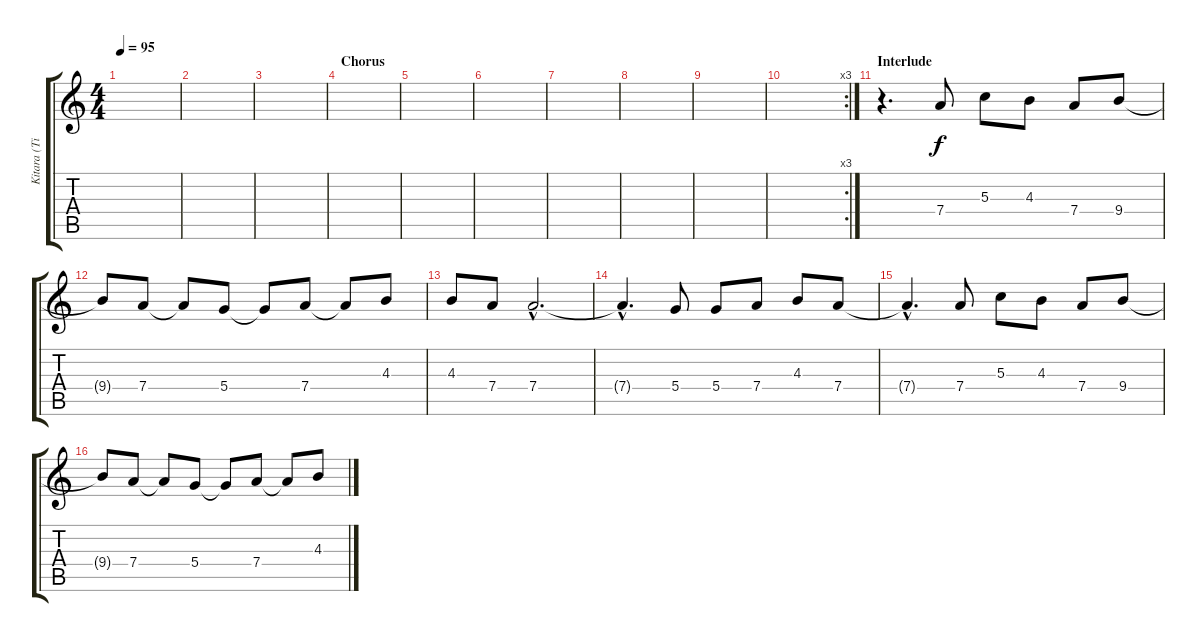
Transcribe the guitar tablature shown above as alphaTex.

\track ("Kitara (Timo Rautiainen)" "Kitara (Ti") {instrument distortionguitar}
\staff {score tabs}
\tuning (E4 B3 G3 D3 A2 E2) {hide}
\ts (4 4)
\tempo 95
\clef g2
\ks c
|
|
|
\section ("" "Chorus")
|
|
|
|
|
|
\rc 3
|
\section ("" "Interlude")
r.4{d} 7.4.8 5.3.8 4.3.8 7.4.8 9.4.8 |
9.4{t}.8 7.4.8 7.4{t}.8 5.4.8 5.4{t}.8 7.4.8 7.4{t}.8 4.3.8 |
4.3.8 7.4.8 7.4{hac}.2{d} |
7.4{hac t}.4{d} 5.4.8 5.4.8 7.4.8 4.3.8 7.4.8 |
7.4{hac t}.4{d} 7.4.8 5.3.8 4.3.8 7.4.8 9.4.8 |
9.4{t}.8 7.4.8 7.4{t}.8 5.4.8 5.4{t}.8 7.4.8 7.4{t}.8 4.3.8
